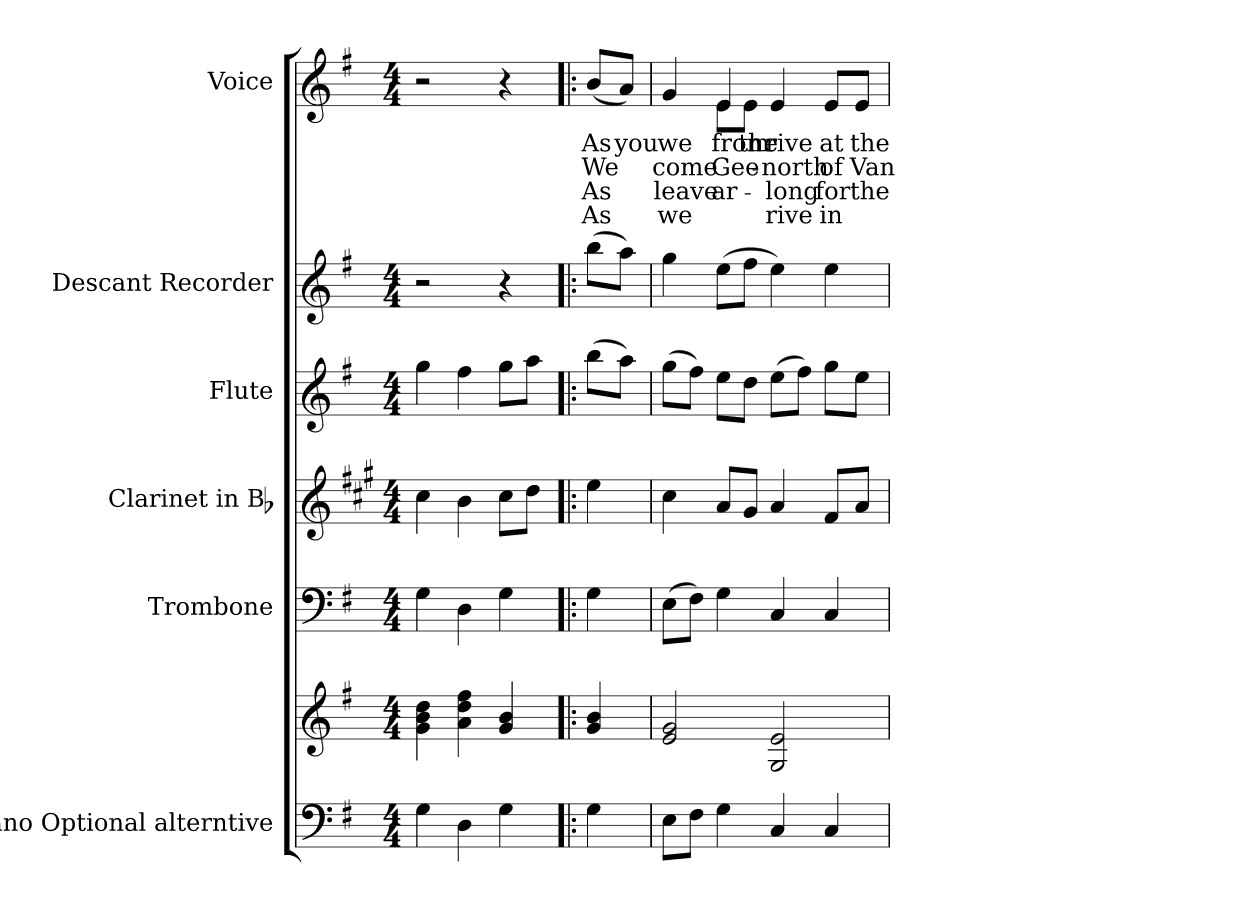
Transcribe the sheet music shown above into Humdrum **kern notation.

**kern	**kern	**kern	**kern	**kern	**kern	**kern	**text	**text	**text	**text
*part6	*part6	*part5	*part4	*part3	*part2	*part1	*part1	*part1	*part1	*part1
*staff7	*staff6	*staff5	*staff4	*staff3	*staff2	*staff1	*staff1	*staff1	*staff1	*staff1
*I"Piano Optional alterntive	*	*I"Trombone	*I"Clarinet in Bb	*I"Flute	*I"Descant Recorder	*I"Voice	*	*	*	*
*I'Pno.	*	*I'Tbn.	*I'Cl.	*I'Fl.	*I'D. Rec.	*I'Voice	*	*	*	*
!!LO:PB:g=z
*clefF4	*clefG2	*clefF4	*clefG2	*clefG2	*clefG2	*clefG2	*	*	*	*
*	*	*	*ITrd1c2	*	*ITrd-7c-12	*	*	*	*	*
*k[f#]	*k[f#]	*k[f#]	*k[f#]	*k[f#]	*k[f#]	*k[f#]	*	*	*	*
*G:	*G:	*G:	*G:	*G:	*G:	*G:	*	*	*	*
*M4/4	*M4/4	*M4/4	*M4/4	*M4/4	*M4/4	*M4/4	*	*	*	*
*MM132	*MM132	*MM132	*MM132	*MM132	*MM132	*MM132	*	*	*	*
=1	=1	=1	=1	=1	=1	=1	=1	=1	=1	=1
4Gi\	4gi\ 4bi 4ddi	4Gi\	4bi\	4ggi\	2r	2r	.	.	.	.
4Di\	4ai\ 4ddi 4ff#i	4Di\	4ai\	4ff#i\	.	.	.	.	.	.
4Gi\	4gi/ 4bi	4Gi\	8bi\L	8ggi\L	4r	4r	.	.	.	.
.	.	.	8cci\J	8aai\J	.	.	.	.	.	.
=1X1!|:	=1X1!|:	=1X1!|:	=1X1!|:	=1X1!|:	=1X1!|:	=1X1!|:	=1X1!|:	=1X1!|:	=1X1!|:	=1X1!|:
!	!	!	!	!	!	!	!LO:LY:b:color=#000000	!LO:LY:b:color=#000000	!LO:LY:b:color=#000000	!LO:LY:b:color=#000000
4Gi\	4gi/ 4bi	4Gi\	4ddi\	(8bbi\L	(8bbbi\L	(8bi/L	As	We	As	As
!	!	!	!	!	!	!	!LO:LY:b:color=#000000	!	!	!
.	.	.	.	8aai\J)	8aaai\J)	8ai/J)	you	.	.	.
=2	=2	=2	=2	=2	=2	=2	=2	=2	=2	=2
!	!	!	!	!	!	!LO:TX:a:t=Appendix 36	!	!	!	!
!	!	!	!	!	!	!	!LO:LY:b:color=#000000	!LO:LY:b:color=#000000	!LO:LY:b:color=#000000	!LO:LY:b:color=#000000
*	*	*	*	*	*	*^	*	*	*	*
8Ei\L	2ei/ 2gi	(8Ei\L	4bi\	(8ggi\L	4gggi\	4gi/	4ryy	we	come	leave	we
8F#i\J	.	8F#i\J)	.	8ff#i\J)	.	.	.	.	.	.	.
!	!	!	!	!	!	!	!	!LO:LY:b:color=#000000	!LO:LY:b:color=#000000	!LO:LY:b:color=#000000	!
!	!	!	!	!	!	!	!	!LO:LY:b:color=#000000	!	!	!
4Gi\	.	4Gi\	8gi/L	8eei\L	(8eeei\L	4ei/	8ei\L	from	Gee-	-ar-	.
!	!	!	!	!	!	!	!	!LO:LY:b:color=#000000	!	!	!
.	.	.	8f#i/J	8ddi\J	8fff#i\J	.	8ei\J	the	.	.	.
!	!	!	!	!	!	!	!	!LO:LY:b:color=#000000	!LO:LY:b:color=#000000	!LO:LY:b:color=#000000	!LO:LY:b:color=#000000
4Ci/	2Gi/ 2ei	4Ci/	4gi/	(8eei\L	4eeei\)	4ei/	2ryy	-rive	north	-long	rive
.	.	.	.	8ff#i\J)	.	.	.	.	.	.	.
!	!	!	!	!	!	!	!	!LO:LY:b:color=#000000	!LO:LY:b:color=#000000	!LO:LY:b:color=#000000	!LO:LY:b:color=#000000
4Ci/	.	4Ci/	8ei/L	8ggi\L	4eeei\	8ei/L	.	at	of	for	in
!	!	!	!	!	!	!	!	!LO:LY:b:color=#000000	!LO:LY:b:color=#000000	!LO:LY:b:color=#000000	!
.	.	.	8gi/J	8eei\J	.	8ei/J	.	the	Van-	the	.
*	*	*	*	*	*	*v	*v	*	*	*	*
=	=	=	=	=	=	=	=	=	=	=
*-	*-	*-	*-	*-	*-	*-	*-	*-	*-	*-
